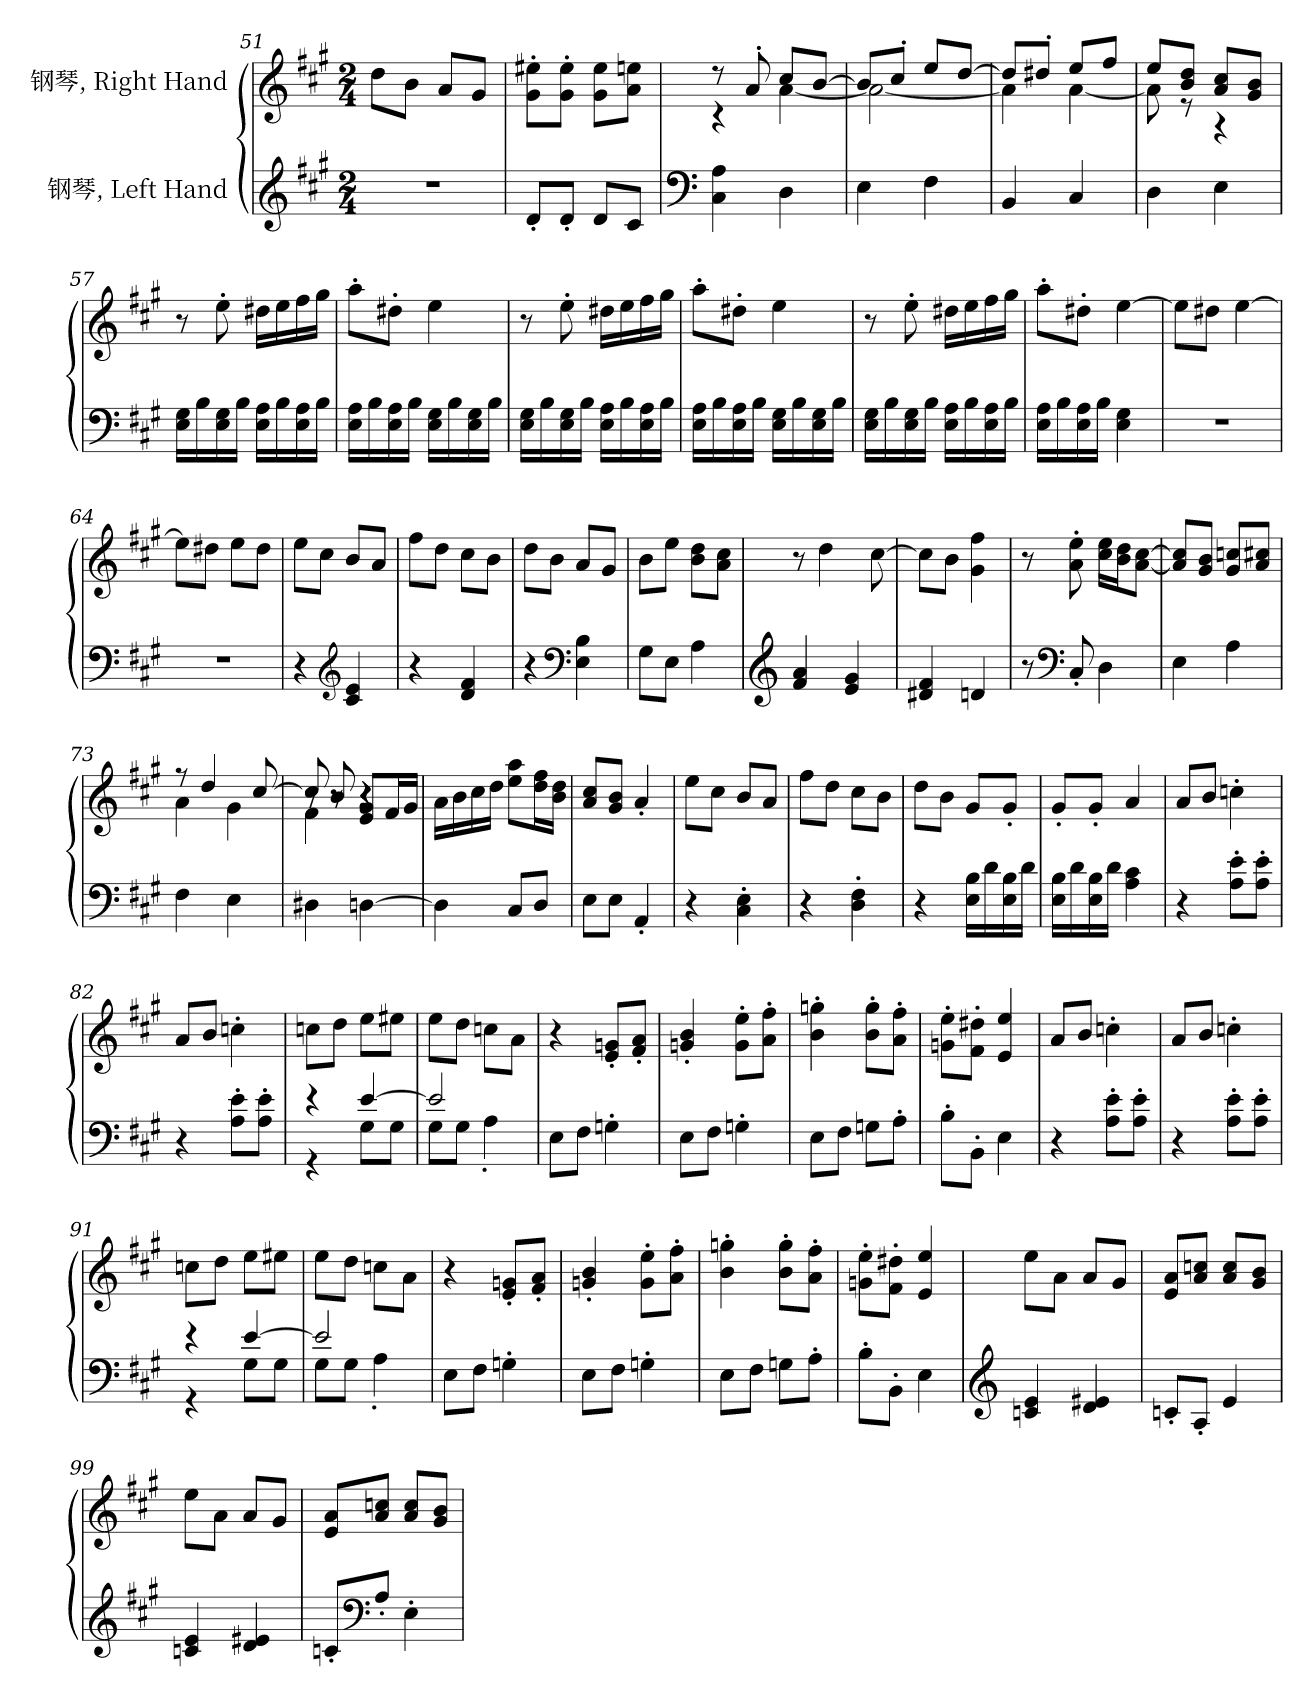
**kern	**kern
*part2	*part1
*staff2	*staff1
*I"钢琴, Left Hand	*I"钢琴, Right Hand
*clefG2	*clefG2
*k[f#c#g#]	*k[f#c#g#]
*M2/4	*M2/4
=51	=51
2r	8dd\L
.	8b\J
.	8a/L
.	8g#/J
!!LO:LB:g=z
=52	=52
8d'/L	8g#\' 8ee#X\'L
8d'/J	8g#\' 8ee#\'J
8d/L	8g#\ 8ee#\L
8c#/J	8a\ 8een\J
=53	=53
*clefF4	*
*	*^
4C#\ 4A\	8r	4r
.	8a'/	.
4D\	8cc#/L	[4a\
.	[8b/J	.
=54	=54	=54
4E\	8b/L]	2a\_
.	8cc#'/J	.
4F#\	8ee/L	.
.	[8dd/J	.
=55	=55	=55
4BB/	8dd/L]	4a\]
.	8dd#X'/J	.
4C#/	8ee/L	[4a\
.	8ff#/J	.
=56	=56	=56
4D\	8ee/L	8a\]
.	8b/ 8dd/J	8r
4E\	8a/ 8cc#/L	4r
.	8g#/ 8b/J	.
*	*v	*v
=57	=57
16E\ 16G#\LL	8r
16B\	.
16E\ 16G#\	8ee'\
16B\JJ	.
16E\ 16A\LL	16dd#X\LL
16B\	16ee\
16E\ 16A\	16ff#\
16B\JJ	16gg#\JJ
!!LO:LB:g=z
=58	=58
16E\ 16A\LL	8aa'\L
16B\	.
16E\ 16A\	8dd#X'\J
16B\JJ	.
16E\ 16G#\LL	4ee\
16B\	.
16E\ 16G#\	.
16B\JJ	.
=59	=59
16E\ 16G#\LL	8r
16B\	.
16E\ 16G#\	8ee'\
16B\JJ	.
16E\ 16A\LL	16dd#X\LL
16B\	16ee\
16E\ 16A\	16ff#\
16B\JJ	16gg#\JJ
=60	=60
16E\ 16A\LL	8aa'\L
16B\	.
16E\ 16A\	8dd#X'\J
16B\JJ	.
16E\ 16G#\LL	4ee\
16B\	.
16E\ 16G#\	.
16B\JJ	.
=61	=61
16E\ 16G#\LL	8r
16B\	.
16E\ 16G#\	8ee'\
16B\JJ	.
16E\ 16A\LL	16dd#X\LL
16B\	16ee\
16E\ 16A\	16ff#\
16B\JJ	16gg#\JJ
=62	=62
16E\ 16A\LL	8aa'\L
16B\	.
16E\ 16A\	8dd#X'\J
16B\JJ	.
4E\ 4G#\	[4ee\
!!LO:LB:g=z
=63	=63
2r	8ee\L]
.	8dd#X\J
.	[4ee\
=64	=64
2r	8ee\L]
.	8dd#X\J
.	8ee\L
.	8dd#\J
=65	=65
4r	8ee\L
.	8cc#\J
*clefG2	*
4c#/ 4e/	8b/L
.	8a/J
=66	=66
4r	8ff#\L
.	8dd\J
4d/ 4f#/	8cc#\L
.	8b\J
=67	=67
4r	8dd\L
.	8b\J
*clefF4	*
4E\ 4B\	8a/L
.	8g#/J
=68	=68
8G#\L	8b\L
8E\J	8ee\J
4A\	8b\ 8dd\L
.	8a\ 8cc#\J
=69	=69
*clefG2	*
4f#/ 4a/	8r
.	4dd\
4e/ 4g#/	.
.	[8cc#\
=70	=70
4d#X/ 4f#/	8cc#\L]
.	8b\J
4dn/	4g#\ 4ff#\
!!LO:LB:g=z
=71	=71
8r	8r
*clefF4	*
8C#'/	8a\' 8ee\'
4D\	16cc#\ 16ee\LL
.	16b\ 16dd\J
.	[8a\ [8cc#\J
=72	=72
4E\	8a/] 8cc#/]L
.	8g#/ 8b/J
4A\	8g#/ 8ccn/L
.	8a/ 8cc#X/J
=73	=73
*	*^
4F#\	8r	4a\
.	4dd/	.
4E\	.	4g#\
.	[8cc#/	.
=74	=74	=74
*	*	*^
4D#X\	8cc#/]	4f#\	8r
.	8r	.	8b/
[4Dn\	4r	4r	8e/ 8g#/L
.	.	.	16f#/L
.	.	.	16g#/JJ
*	*v	*v	*v
=75	=75
4D\]	16a\LL
.	16b\
.	16cc#\
.	16dd\JJ
8C#/L	8ee\ 8aa\L
8D/J	16dd\ 16ff#\L
.	16b\ 16dd\JJ
=76	=76
8E\L	8a/ 8cc#/L
8E\J	8g#/ 8b/J
4AA'/	4a'/
!!LO:PB:g=z
=77	=77
4r	8ee\L
.	8cc#\J
4C#\' 4E\'	8b/L
.	8a/J
=78	=78
4r	8ff#\L
.	8dd\J
4D\' 4F#\'	8cc#\L
.	8b\J
=79	=79
4r	8dd\L
.	8b\J
16E\ 16B\LL	8g#/L
16d\	.
16E\ 16B\	8g#'/J
16d\JJ	.
=80	=80
16E\ 16B\LL	8g#'/L
16d\	.
16E\ 16B\	8g#'/J
16d\JJ	.
4A\ 4c#\	4a/
=81	=81
4r	8a/L
.	8b/J
8A\' 8e\'L	4ccn'\
8A\' 8e\'J	.
=82	=82
4r	8a/L
.	8b/J
8A\' 8e\'L	4ccn'\
8A\' 8e\'J	.
=83	=83
*^	*
4r	4r	8ccn\L
.	.	8dd\J
[4e/	8G#\L	8ee\L
.	8G#\J	8ee#X\J
!!LO:LB:g=z
=84	=84	=84
2e/]	8G#\L	8ee\L
.	8G#\J	8dd\J
.	4A'\	8ccn\L
.	.	8a\J
*v	*v	*
=85	=85
8E\L	4r
8F#\J	.
4Gn'\	8e/' 8gn/'L
.	8f#/' 8a/'J
=86	=86
8E\L	4gn/' 4b/'
8F#\J	.
4Gn'\	8g\' 8ee\'L
.	8a\' 8ff#\'J
=87	=87
8E\L	4b\' 4ggn\'
8F#\J	.
8Gn\L	8b\' 8gg\'L
8A'\J	8a\' 8ff#\'J
=88	=88
8B'\L	8gn\' 8ee\'L
8BB'\J	8f#\' 8dd#X\'J
4E\	4e/ 4ee/
=89	=89
4r	8a/L
.	8b/J
8A\' 8e\'L	4ccn'\
8A\' 8e\'J	.
=90	=90
4r	8a/L
.	8b/J
8A\' 8e\'L	4ccn'\
8A\' 8e\'J	.
!!LO:LB:g=z
=91	=91
*^	*
4r	4r	8ccn\L
.	.	8dd\J
[4e/	8G#\L	8ee\L
.	8G#\J	8ee#X\J
=92	=92	=92
2e/]	8G#\L	8ee\L
.	8G#\J	8dd\J
.	4A'\	8ccn\L
.	.	8a\J
*v	*v	*
=93	=93
8E\L	4r
8F#\J	.
4Gn'\	8e/' 8gn/'L
.	8f#/' 8a/'J
=94	=94
8E\L	4gn/' 4b/'
8F#\J	.
4Gn'\	8g\' 8ee\'L
.	8a\' 8ff#\'J
=95	=95
8E\L	4b\' 4ggn\'
8F#\J	.
8Gn\L	8b\' 8gg\'L
8A'\J	8a\' 8ff#\'J
=96	=96
8B'\L	8gn\' 8ee\'L
8BB'\J	8f#\' 8dd#X\'J
4E\	4e/ 4ee/
=97	=97
*clefG2	*
4cn/ 4e/	8ee\L
.	8a\J
4d/ 4e#X/	8a/L
.	8g#/J
!!LO:LB:g=z
=98	=98
8cn'/L	8e/ 8a/L
8A'/J	8a/ 8ccn/J
4e/	8a/ 8cc/L
.	8g#/ 8b/J
=99	=99
4cn/ 4e/	8ee\L
.	8a\J
4d/ 4e#X/	8a/L
.	8g#/J
=100	=100
8cn'/L	8e/ 8a/L
*clefF4	*
8A'/J	8a/ 8ccn/J
4E'\	8a/ 8cc/L
.	8g#/ 8b/J
=	=
*-	*-
